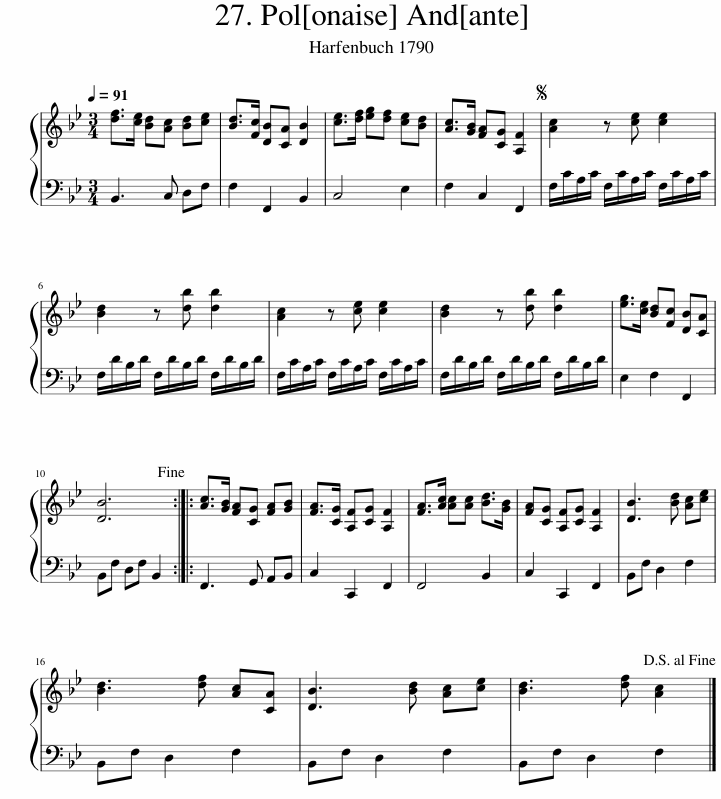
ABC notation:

X:1
%%score { 1 | 2 }
L:1/8
Q:1/4=91
M:3/4
I:linebreak $
K:Bb
V:1 treble
V:2 bass
V:1
 [df]>[ce] [Bd][Ac] [Bd][ce] | [Bd]>[Fc] [DB][CA] [DB]2 | [ce]>[df] [eg][df] [ce][Bd] | [Ac]>[GB] [FA][CG] [A,F]2 |S [Ac]2 z [ce] [ce]2 |$ %5
 [Bd]2 z [db] [db]2 | [Ac]2 z [ce] [ce]2 | [Bd]2 z [db] [db]2 | [eg]>[ce] [Bd][Fc] [DB][CA] |$ [DB]6!fine! :: %10
 [Ac]>[GB] [FA][CG] [FA][GB] | [FA]>[CG] [A,F][CG] [A,F]2 | [FA]>[Ac] [Ac][Ac] [Bd]>[GB] | [FA][CG] [A,F][CG] [A,F]2 | [DB]3 [Bd] [Ac][ce] |$ %15
 [Bd]3 [df] [Ac][CA] | [DB]3 [Bd] [Ac][ce] | [Bd]3 [df] [Ac]2!D.S.! |] %18
V:2
 B,,3 C, D,F, | F,2 F,,2 B,,2 | C,4 E,2 | F,2 C,2 F,,2 | F,/C/A,/C/ F,/C/A,/C/ F,/C/A,/C/ |$ %5
 F,/D/B,/D/ F,/D/B,/D/ F,/D/B,/D/ | F,/C/A,/C/ F,/C/A,/C/ F,/C/A,/C/ | F,/D/B,/D/ F,/D/B,/D/ F,/D/B,/D/ | E,2 F,2 F,,2 |$ B,,F, D,F, B,,2 :: %10
 F,,3 G,, A,,B,, | C,2 C,,2 F,,2 | F,,4 B,,2 | C,2 C,,2 F,,2 | B,,F, D,2 F,2 |$ %15
 B,,F, D,2 F,2 | B,,F, D,2 F,2 | B,,F, D,2 F,2 |] %18
